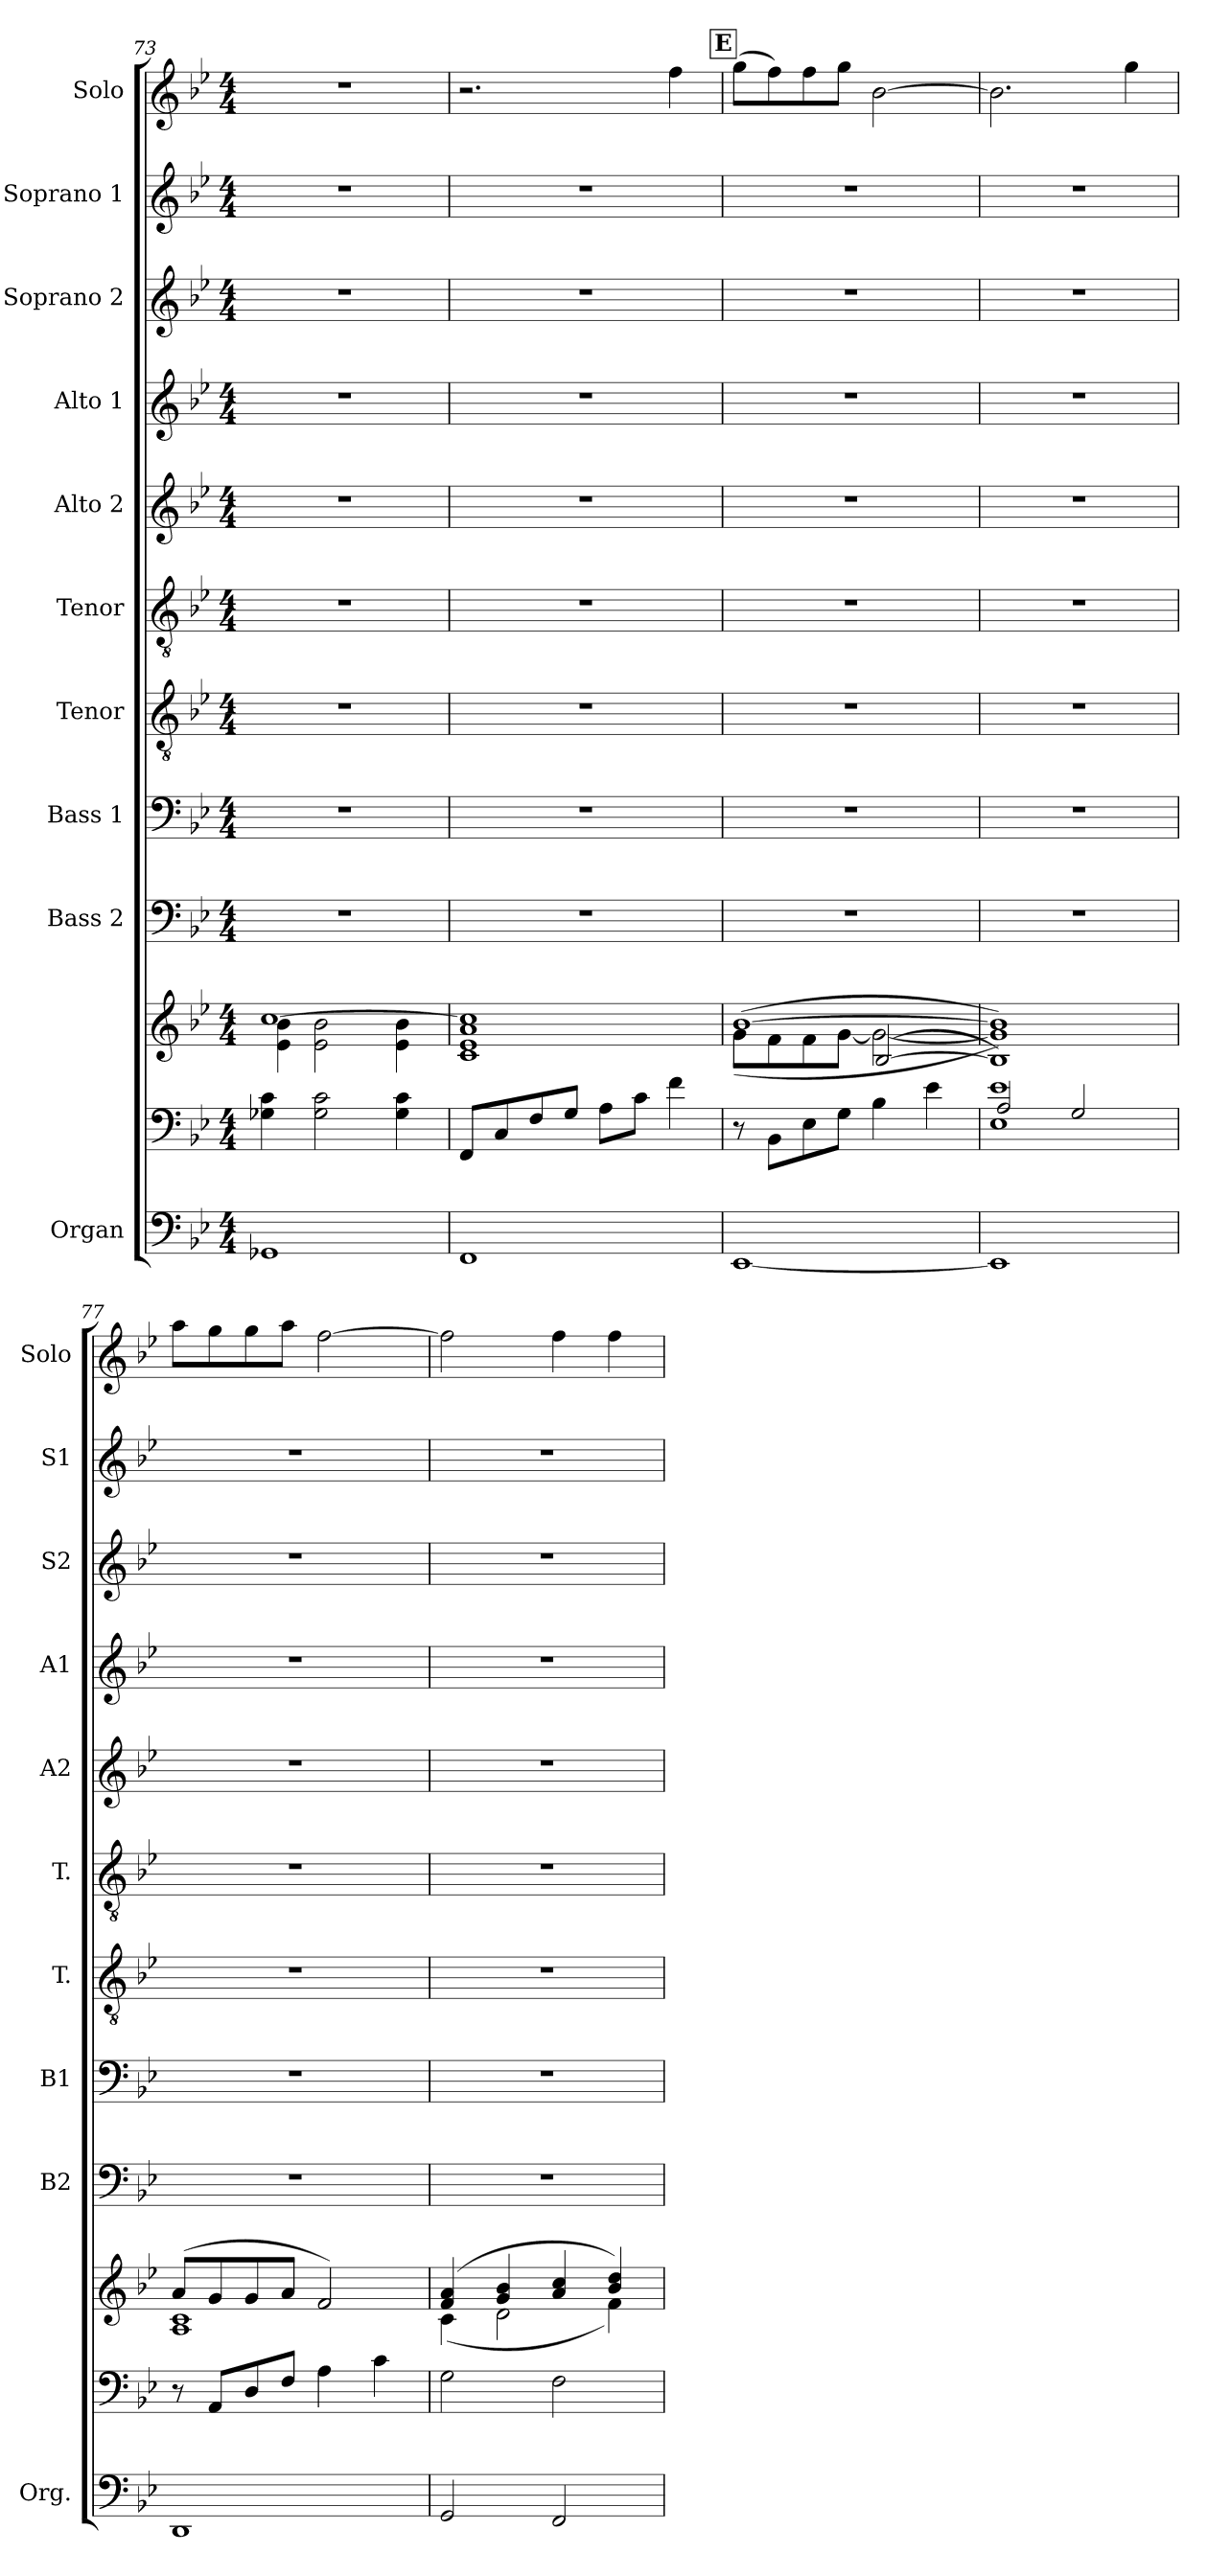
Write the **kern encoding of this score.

**kern	**kern	**kern	**kern	**kern	**kern	**kern	**kern	**kern	**kern	**kern	**kern
*part10	*part10	*part10	*part9	*part8	*part7	*part6	*part5	*part4	*part3	*part2	*part1
*staff12	*staff11	*staff10	*staff9	*staff8	*staff7	*staff6	*staff5	*staff4	*staff3	*staff2	*staff1
*I"Organ	*	*	*I"Bass 2	*I"Bass 1	*I"Tenor	*I"Tenor	*I"Alto 2	*I"Alto 1	*I"Soprano 2	*I"Soprano 1	*I"Solo
*I'Org.	*	*	*I'B2	*I'B1	*I'T.	*I'T.	*I'A2	*I'A1	*I'S2	*I'S1	*I'Solo
*clefF4	*clefF4	*clefG2	*clefF4	*clefF4	*clefGv2	*clefGv2	*clefG2	*clefG2	*clefG2	*clefG2	*clefG2
*k[b-e-]	*k[b-e-]	*k[b-e-]	*k[b-e-]	*k[b-e-]	*k[b-e-]	*k[b-e-]	*k[b-e-]	*k[b-e-]	*k[b-e-]	*k[b-e-]	*k[b-e-]
*M4/4	*M4/4	*M4/4	*M4/4	*M4/4	*M4/4	*M4/4	*M4/4	*M4/4	*M4/4	*M4/4	*M4/4
=73	=73	=73	=73	=73	=73	=73	=73	=73	=73	=73	=73
*	*	*^	*	*	*	*	*	*	*	*	*
1GG-X	4G-X\ 4c\	[1cc	4e-\ 4b-\	1r	1r	1r	1r	1r	1r	1r	1r	1r
.	2G-\ 2c\	.	2e-\ 2b-\	.	.	.	.	.	.	.	.	.
.	4G-\ 4c\	.	4e-\ 4b-\	.	.	.	.	.	.	.	.	.
=74	=74	=74	=74	=74	=74	=74	=74	=74	=74	=74	=74	=74
1FF	8FF/L	1cc]	1c 1e- 1a	1r	1r	1r	1r	1r	1r	1r	1r	2.r
.	8C/	.	.	.	.	.	.	.	.	.	.	.
.	8F/	.	.	.	.	.	.	.	.	.	.	.
.	8G/J	.	.	.	.	.	.	.	.	.	.	.
.	8A\L	.	.	.	.	.	.	.	.	.	.	.
.	8c\J	.	.	.	.	.	.	.	.	.	.	.
.	4f\	.	.	.	.	.	.	.	.	.	.	4ff\
!!LO:REH:place=s1:a:B:fs=14:t=E
=75	=75	=75	=75	=75	=75	=75	=75	=75	=75	=75	=75	=75
*	*	*	*^	*	*	*	*	*	*	*	*	*
[1EE-	8r	(>[1b-	(<8g\L	2ryy	1r	1r	1r	1r	1r	1r	1r	1r	(>8gg\L
.	8BB-\L	.	8f\	.	.	.	.	.	.	.	.	.	8ff\)
.	8E-\	.	8f\	.	.	.	.	.	.	.	.	.	8ff\
.	8G\J	.	[8g\J	.	.	.	.	.	.	.	.	.	8gg\J
.	4B-\	.	2g\_	(>[2B-/	.	.	.	.	.	.	.	.	[2b-\
.	4e-\	.	.	.	.	.	.	.	.	.	.	.	.
=76	=76	=76	=76	=76	=76	=76	=76	=76	=76	=76	=76	=76	=76
*	*^	*	*	*	*	*	*	*	*	*	*	*	*
*	*	*^	*	*	*	*	*	*	*	*	*	*	*	*
1EE-]	1e-	1E-	2A/	1b-])	1g])	1B-])	1r	1r	1r	1r	1r	1r	1r	1r	2.b-\]
.	.	.	2G/	.	.	.	.	.	.	.	.	.	.	.	.
.	.	.	.	.	.	.	.	.	.	.	.	.	.	.	4gg\
*	*v	*v	*v	*	*	*	*	*	*	*	*	*	*	*	*
*	*	*	*v	*v	*	*	*	*	*	*	*	*	*
=77	=77	=77	=77	=77	=77	=77	=77	=77	=77	=77	=77	=77
1DD	8r	(>8a/L	1A 1c	1r	1r	1r	1r	1r	1r	1r	1r	8aa\L
.	8AA/L	8g/	.	.	.	.	.	.	.	.	.	8gg\
.	8D/	8g/	.	.	.	.	.	.	.	.	.	8gg\
.	8F/J	8a/J	.	.	.	.	.	.	.	.	.	8aa\J
.	4A\	2f/)	.	.	.	.	.	.	.	.	.	[2ff\
.	4c\	.	.	.	.	.	.	.	.	.	.	.
=78	=78	=78	=78	=78	=78	=78	=78	=78	=78	=78	=78	=78
2GG/	2G\	(>4f/ 4a/	(<4c\	1r	1r	1r	1r	1r	1r	1r	1r	2ff\]
.	.	4g/ 4b-/	2d\	.	.	.	.	.	.	.	.	.
2FF/	2F\	4a/ 4cc/	.	.	.	.	.	.	.	.	.	4ff\
.	.	4b-/ 4dd/)	4f\)	.	.	.	.	.	.	.	.	4ff\
*	*	*v	*v	*	*	*	*	*	*	*	*	*
=	=	=	=	=	=	=	=	=	=	=	=
*-	*-	*-	*-	*-	*-	*-	*-	*-	*-	*-	*-
